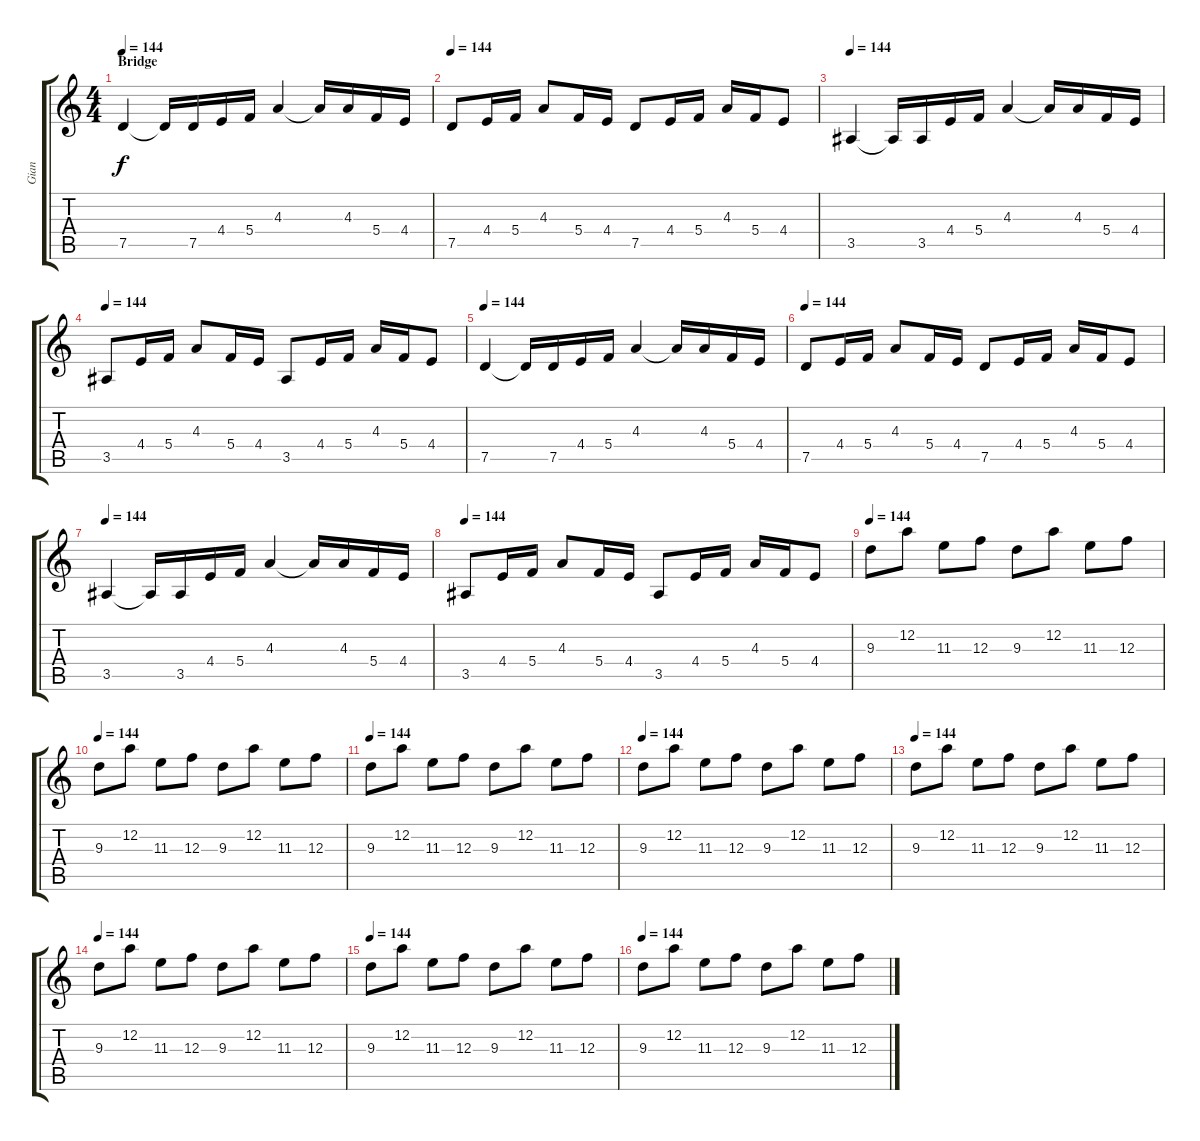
\track ("Gian" "Gian") {instrument distortionguitar}
\staff {score tabs}
\tuning (D4 A3 F3 C3 G2 D2) {hide}
\ts (4 4)
\section ("" "Bridge")
\tempo 144
\clef g2
\ks c
7.5.4{dy f} 7.5{t}.16 7.5.16 4.4.16 5.4.16 4.3.4 4.3{t}.16 4.3.16 5.4.16 4.4.16 |
\tempo 144
7.5.8 4.4.16 5.4.16 4.3.8 5.4.16 4.4.16 7.5.8 4.4.16 5.4.16 4.3.16 5.4.16 4.4.8 |
\tempo 144
3.5.4 3.5{t}.16 3.5.16 4.4.16 5.4.16 4.3.4 4.3{t}.16 4.3.16 5.4.16 4.4.16 |
\tempo 144
3.5.8 4.4.16 5.4.16 4.3.8 5.4.16 4.4.16 3.5.8 4.4.16 5.4.16 4.3.16 5.4.16 4.4.8 |
\tempo 144
7.5.4 7.5{t}.16 7.5.16 4.4.16 5.4.16 4.3.4 4.3{t}.16 4.3.16 5.4.16 4.4.16 |
\tempo 144
7.5.8 4.4.16 5.4.16 4.3.8 5.4.16 4.4.16 7.5.8 4.4.16 5.4.16 4.3.16 5.4.16 4.4.8 |
\tempo 144
3.5.4 3.5{t}.16 3.5.16 4.4.16 5.4.16 4.3.4 4.3{t}.16 4.3.16 5.4.16 4.4.16 |
\tempo 144
3.5.8 4.4.16 5.4.16 4.3.8 5.4.16 4.4.16 3.5.8 4.4.16 5.4.16 4.3.16 5.4.16 4.4.8 |
\tempo 144
9.3.8 12.2.8 11.3.8 12.3.8 9.3.8 12.2.8 11.3.8 12.3.8 |
\tempo 144
9.3.8 12.2.8 11.3.8 12.3.8 9.3.8 12.2.8 11.3.8 12.3.8 |
\tempo 144
9.3.8 12.2.8 11.3.8 12.3.8 9.3.8 12.2.8 11.3.8 12.3.8 |
\tempo 144
9.3.8 12.2.8 11.3.8 12.3.8 9.3.8 12.2.8 11.3.8 12.3.8 |
\tempo 144
9.3.8 12.2.8 11.3.8 12.3.8 9.3.8 12.2.8 11.3.8 12.3.8 |
\tempo 144
9.3.8 12.2.8 11.3.8 12.3.8 9.3.8 12.2.8 11.3.8 12.3.8 |
\tempo 144
9.3.8 12.2.8 11.3.8 12.3.8 9.3.8 12.2.8 11.3.8 12.3.8 |
\tempo 144
9.3.8 12.2.8 11.3.8 12.3.8 9.3.8 12.2.8 11.3.8 12.3.8
